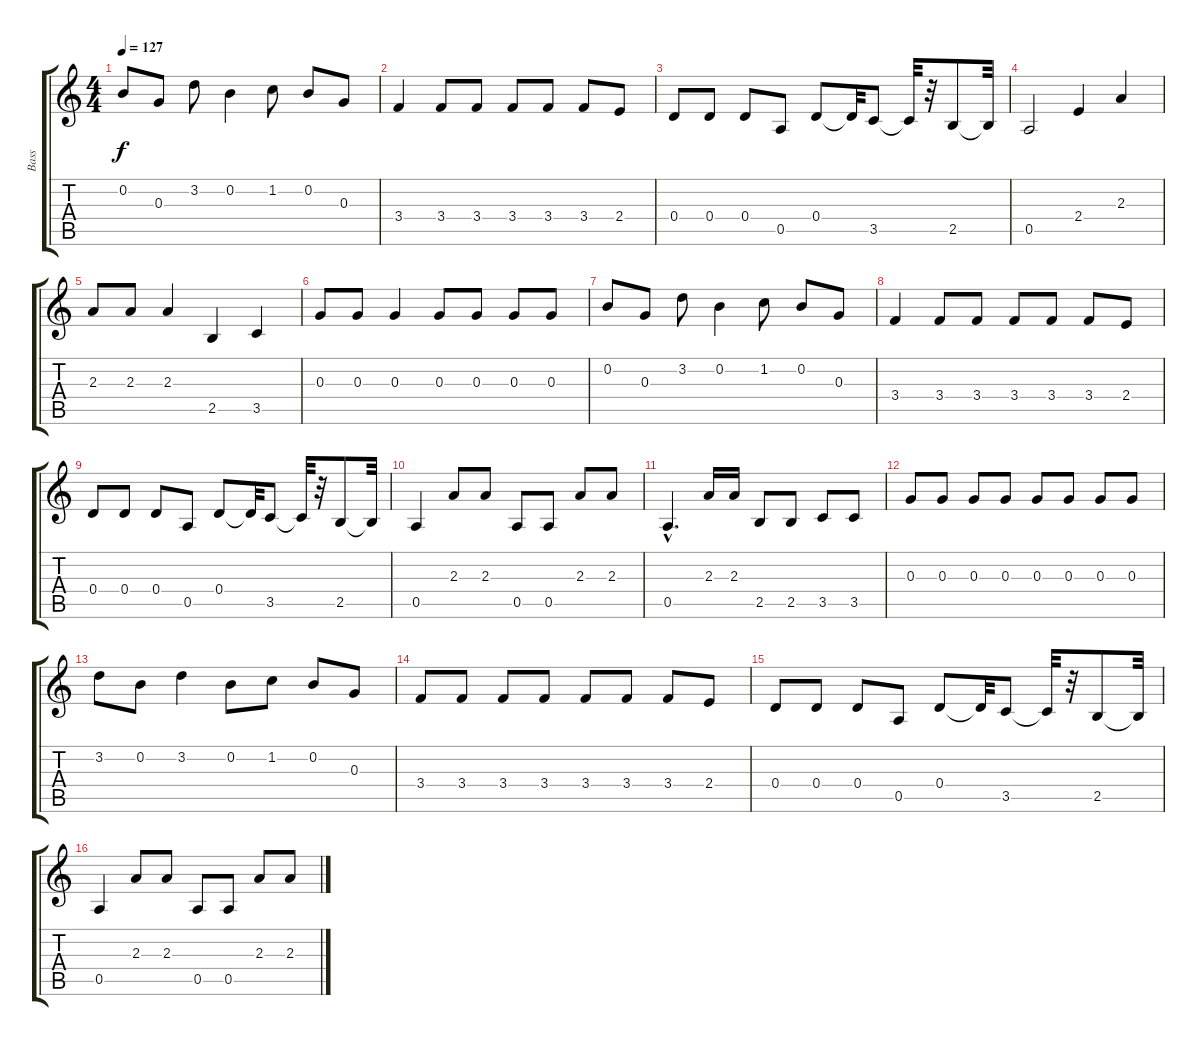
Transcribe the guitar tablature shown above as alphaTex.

\track ("Bass" "Bass") {instrument fretlessbass}
\staff {score tabs}
\tuning (E4 B3 G3 D3 A2 E2) {hide}
\ts (4 4)
\tempo 127
\clef g2
\ks c
0.2.8{dy f} 0.3.8 3.2.8 0.2.4 1.2.8 0.2.8 0.3.8 |
3.4.4 3.4.8 3.4.8 3.4.8 3.4.8 3.4.8 2.4.8 |
0.4.8 0.4.8 0.4.8 0.5.8 0.4.8 0.4{t}.32 3.5.8 3.5{t}.32 r.32 2.5.8 2.5{t}.32 |
0.5.2 2.4.4 2.3.4 |
2.3.8 2.3.8 2.3.4 2.5.4 3.5.4 |
0.3.8 0.3.8 0.3.4 0.3.8 0.3.8 0.3.8 0.3.8 |
0.2.8 0.3.8 3.2.8 0.2.4 1.2.8 0.2.8 0.3.8 |
3.4.4 3.4.8 3.4.8 3.4.8 3.4.8 3.4.8 2.4.8 |
0.4.8 0.4.8 0.4.8 0.5.8 0.4.8 0.4{t}.32 3.5.8 3.5{t}.32 r.32 2.5.8 2.5{t}.32 |
0.5.4 2.3.8 2.3.8 0.5.8 0.5.8 2.3.8 2.3.8 |
0.5{hac}.4{d} 2.3.16 2.3.16 2.5.8 2.5.8 3.5.8 3.5.8 |
0.3.8 0.3.8 0.3.8 0.3.8 0.3.8 0.3.8 0.3.8 0.3.8 |
3.2.8 0.2.8 3.2.4 0.2.8 1.2.8 0.2.8 0.3.8 |
3.4.8 3.4.8 3.4.8 3.4.8 3.4.8 3.4.8 3.4.8 2.4.8 |
0.4.8 0.4.8 0.4.8 0.5.8 0.4.8 0.4{t}.32 3.5.8 3.5{t}.32 r.32 2.5.8 2.5{t}.32 |
0.5.4 2.3.8 2.3.8 0.5.8 0.5.8 2.3.8 2.3.8
